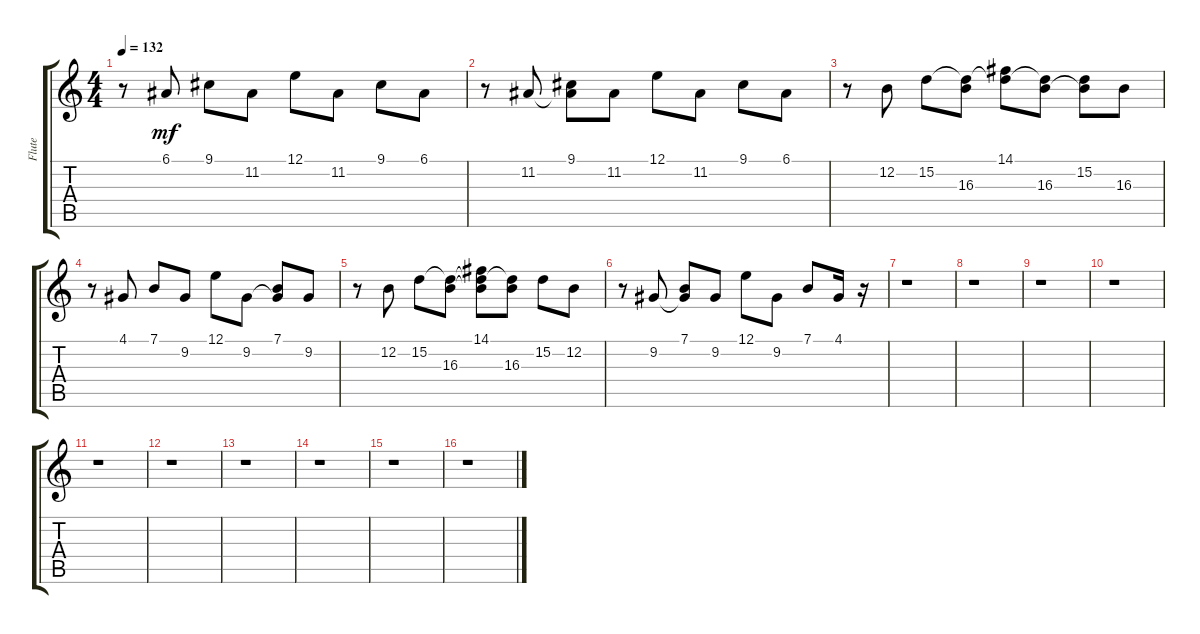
\track ("Flute" "Flute") {instrument flute}
\staff {score tabs}
\tuning (E4 B3 G3 D3 A2 E2) {hide}
\ts (4 4)
\tempo 132
\clef g2
\ks aminor
r.8{dy mf} 6.1.8 9.1.8 11.2.8 12.1.8 11.2.8 9.1.8 6.1.8 |
r.8 11.2.8 (9.1 11.2{t}).8 11.2.8 12.1.8 11.2.8 9.1.8 6.1.8 |
r.8 12.2.8 15.2.8 (15.2{t} 16.3).8 (14.1 15.2{t}).8 (15.2{t} 16.3).8 (15.2 16.3{t}).8 16.3.8 |
r.8 4.1.8 7.1.8 9.2.8 12.1.8 9.2.8 (7.1 9.2{t}).8 9.2.8 |
r.8 12.2.8 15.2.8 (15.2{t} 16.3).8 (14.1 15.2{t} 16.3{t}).8 (15.2{t} 16.3).8 15.2.8 12.2.8 |
r.8 9.2.8 (7.1 9.2{t}).8 9.2.8 12.1.8 9.2.8 7.1.8 4.1.16 r.16 |
r.1 |
r.1 |
r.1 |
r.1 |
r.1 |
r.1 |
r.1 |
r.1 |
r.1 |
r.1
